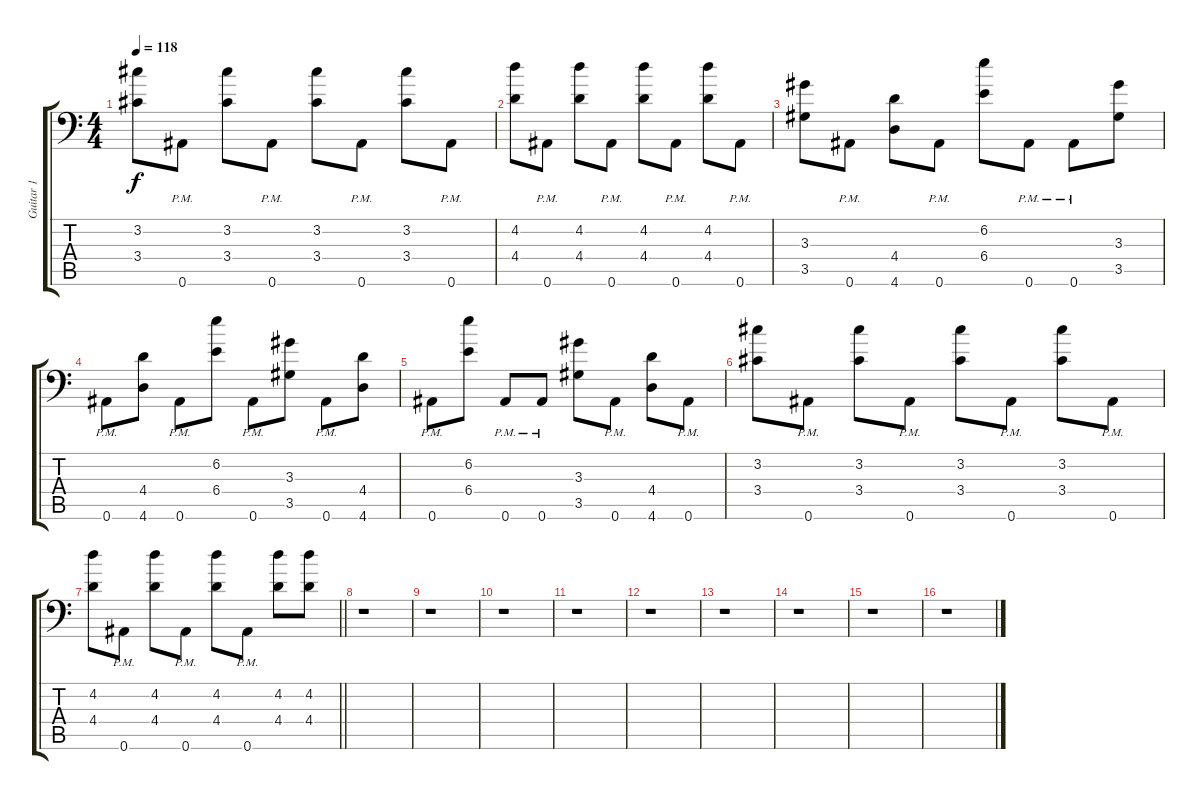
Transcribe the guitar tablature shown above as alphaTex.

\track ("Guitar 1" "Guitar 1") {instrument electricguitarjazz}
\staff {score tabs}
\tuning (D4 Bb3 F3 Bb2 F2 Bb1) {hide}
\ts (4 4)
\tempo 118
\clef f4
\ks c
(3.2 3.4).8{dy f} 0.6{pm}.8 (3.2 3.4).8 0.6{pm}.8 (3.2 3.4).8 0.6{pm}.8 (3.2 3.4).8 0.6{pm}.8 |
(4.2 4.4).8 0.6{pm}.8 (4.2 4.4).8 0.6{pm}.8 (4.2 4.4).8 0.6{pm}.8 (4.2 4.4).8 0.6{pm}.8 |
(3.3 3.5).8 0.6{pm}.8 (4.4 4.6).8 0.6{pm}.8 (6.2 6.4).8 0.6{pm}.8 0.6{pm}.8 (3.3 3.5).8 |
0.6{pm}.8 (4.4 4.6).8 0.6{pm}.8 (6.2 6.4).8 0.6{pm}.8 (3.3 3.5).8 0.6{pm}.8 (4.4 4.6).8 |
0.6{pm}.8 (6.2 6.4).8 0.6{pm}.8 0.6{pm}.8 (3.3 3.5).8 0.6{pm}.8 (4.4 4.6).8 0.6{pm}.8 |
(3.2 3.4).8 0.6{pm}.8 (3.2 3.4).8 0.6{pm}.8 (3.2 3.4).8 0.6{pm}.8 (3.2 3.4).8 0.6{pm}.8 |
\barLineRight lightlight
(4.2 4.4).8 0.6{pm}.8 (4.2 4.4).8 0.6{pm}.8 (4.2 4.4).8 0.6{pm}.8 (4.2 4.4).8 (4.2 4.4).8 |
r.1 |
r.1 |
r.1 |
r.1 |
r.1 |
r.1 |
r.1 |
r.1 |
r.1
